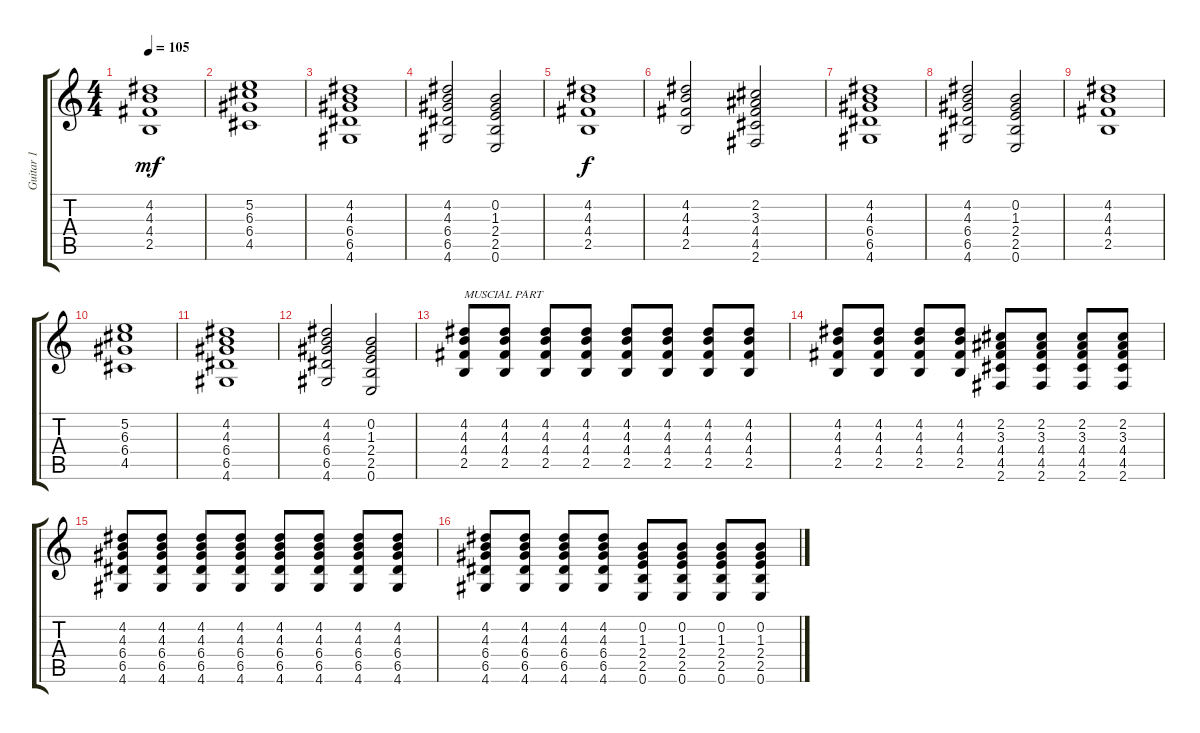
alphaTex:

\track ("Guitar 1" "Guitar 1") {instrument overdrivenguitar}
\staff {score tabs}
\tuning (E4 B3 G3 D3 A2 E2) {hide}
\ts (4 4)
\tempo 105
\clef g2
\ks c
(4.2 4.3 4.4 2.5).1{dy mf} |
(5.2 6.3 6.4 4.5).1 |
(4.2 4.3 6.4 6.5 4.6).1 |
(4.2 4.3 6.4 6.5 4.6).2 (0.2 1.3 2.4 2.5 0.6).2 |
(4.2 4.3 4.4 2.5).1{dy f} |
(4.2 4.3 4.4 2.5).2 (2.2 3.3 4.4 4.5 2.6).2 |
(4.2 4.3 6.4 6.5 4.6).1 |
(4.2 4.3 6.4 6.5 4.6).2 (0.2 1.3 2.4 2.5 0.6).2 |
(4.2 4.3 4.4 2.5).1 |
(5.2 6.3 6.4 4.5).1 |
(4.2 4.3 6.4 6.5 4.6).1 |
(4.2 4.3 6.4 6.5 4.6).2 (0.2 1.3 2.4 2.5 0.6).2 |
(4.2 4.3 4.4 2.5).8{txt "MUSCIAL PART"} (4.2 4.3 4.4 2.5).8 (4.2 4.3 4.4 2.5).8 (4.2 4.3 4.4 2.5).8 (4.2 4.3 4.4 2.5).8 (4.2 4.3 4.4 2.5).8 (4.2 4.3 4.4 2.5).8 (4.2 4.3 4.4 2.5).8 |
(4.2 4.3 4.4 2.5).8 (4.2 4.3 4.4 2.5).8 (4.2 4.3 4.4 2.5).8 (4.2 4.3 4.4 2.5).8 (2.2 3.3 4.4 4.5 2.6).8 (2.2 3.3 4.4 4.5 2.6).8 (2.2 3.3 4.4 4.5 2.6).8 (2.2 3.3 4.4 4.5 2.6).8 |
(4.2 4.3 6.4 6.5 4.6).8 (4.2 4.3 6.4 6.5 4.6).8 (4.2 4.3 6.4 6.5 4.6).8 (4.2 4.3 6.4 6.5 4.6).8 (4.2 4.3 6.4 6.5 4.6).8 (4.2 4.3 6.4 6.5 4.6).8 (4.2 4.3 6.4 6.5 4.6).8 (4.2 4.3 6.4 6.5 4.6).8 |
(4.2 4.3 6.4 6.5 4.6).8 (4.2 4.3 6.4 6.5 4.6).8 (4.2 4.3 6.4 6.5 4.6).8 (4.2 4.3 6.4 6.5 4.6).8 (0.2 1.3 2.4 2.5 0.6).8 (0.2 1.3 2.4 2.5 0.6).8 (0.2 1.3 2.4 2.5 0.6).8 (0.2 1.3 2.4 2.5 0.6).8
